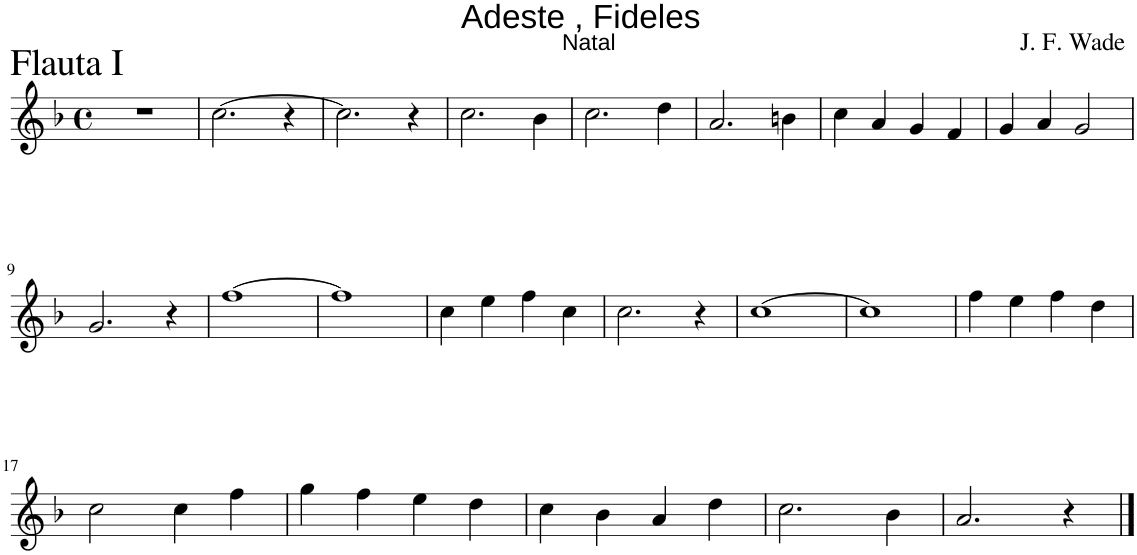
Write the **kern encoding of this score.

**kern
*part1
*staff1
*I"Flauta
*I'Fl.
*clefG2
*k[b-]
*M4/4
*met(c)
=1
1r
=2
[2.cc\
4r
=3
2.cc\]
4r
=4
2.cc\
4b-\
=5
2.cc\
4dd\
=6
2.a/
4bn\
=7
4cc\
4a/
4g/
4f/
=8
4g/
4a/
2g/
!!LO:LB:g=z
=9
2.g/
4r
=10
[1ff
=11
1ff]
=12
4cc\
4ee\
4ff\
4cc\
=13
2.cc\
4r
=14
[1cc
=15
1cc]
=16
4ff\
4ee\
4ff\
4dd\
!!LO:LB:g=z
=17
2cc\
4cc\
4ff\
=18
4gg\
4ff\
4ee\
4dd\
=19
4cc\
4b-\
4a/
4dd\
=20
2.cc\
4b-\
=21
2.a/
4r
==
*-
